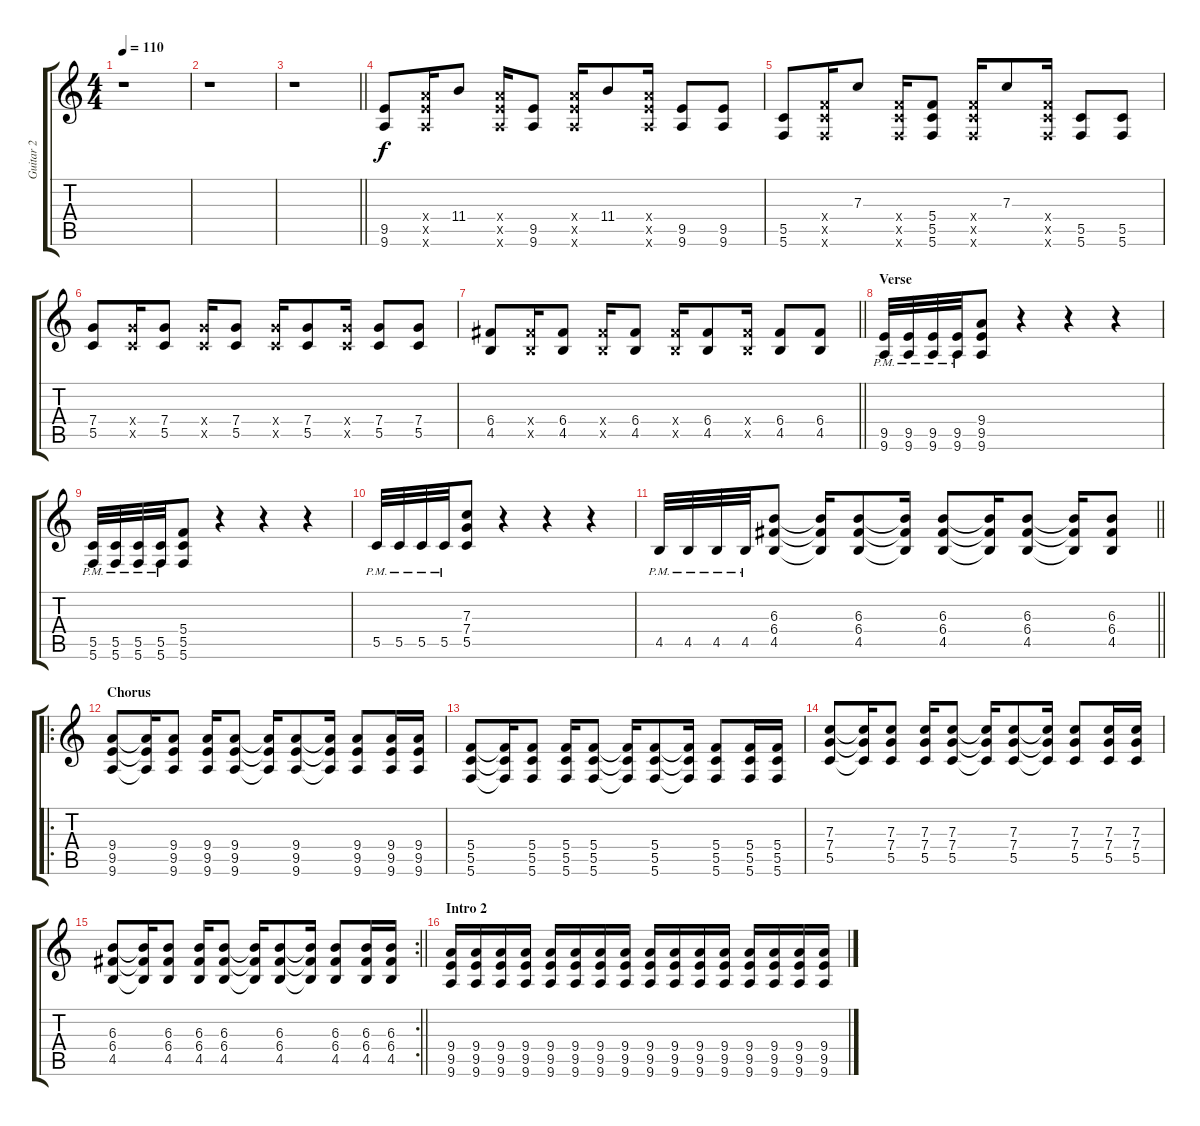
\track ("Guitar 2" "Guitar 2") {instrument distortionguitar}
\staff {score tabs}
\tuning (D4 A3 F3 C3 G2 C2) {hide}
\ts (4 4)
\tempo 110
\clef g2
\ks c
r.1{dy f} |
r.1 |
\barLineRight lightlight
r.1 |
(9.5 9.6).8{balance 11} (9.4{x} 9.5{x} 9.6{x}).16 11.4.8 (9.4{x} 9.5{x} 9.6{x}).16 (9.5 9.6).8 (9.4{x} 9.5{x} 9.6{x}).16 11.4.8 (9.4{x} 9.5{x} 9.6{x}).16 (9.5 9.6).8 (9.5 9.6).8 |
(5.5 5.6).8 (5.4{x} 5.5{x} 5.6{x}).16 7.3.8 (5.4{x} 5.5{x} 5.6{x}).16 (5.4 5.5 5.6).8 (5.4{x} 5.5{x} 5.6{x}).16 7.3.8 (5.4{x} 5.5{x} 5.6{x}).16 (5.5 5.6).8 (5.5 5.6).8 |
(7.4 5.5).8 (7.4{x} 5.5{x}).16 (7.4 5.5).8 (7.4{x} 5.5{x}).16 (7.4 5.5).8 (7.4{x} 5.5{x}).16 (7.4 5.5).8 (7.4{x} 5.5{x}).16 (7.4 5.5).8 (7.4 5.5).8 |
\barLineRight lightlight
(6.4 4.5).8 (6.4{x} 4.5{x}).16 (6.4 4.5).8 (6.4{x} 4.5{x}).16 (6.4 4.5).8 (6.4{x} 4.5{x}).16 (6.4 4.5).8 (6.4{x} 4.5{x}).16 (6.4 4.5).8 (6.4 4.5).8 |
\section ("" "Verse")
(9.5{pm} 9.6{pm}).32{balance 16} (9.5{pm} 9.6{pm}).32 (9.5{pm} 9.6{pm}).32 (9.5{pm} 9.6{pm}).32 (9.4 9.5 9.6).8 r.4 r.4 r.4 |
(5.5{pm} 5.6{pm}).32 (5.5{pm} 5.6{pm}).32 (5.5{pm} 5.6{pm}).32 (5.5{pm} 5.6{pm}).32 (5.4 5.5 5.6).8 r.4 r.4 r.4 |
5.5{pm}.32 5.5{pm}.32 5.5{pm}.32 5.5{pm}.32 (7.3 7.4 5.5).8 r.4 r.4 r.4 |
\barLineRight lightlight
4.5{pm}.32 4.5{pm}.32 4.5{pm}.32 4.5{pm}.32 (6.3 6.4 4.5).8 (6.3{t} 6.4{t} 4.5{t}).16 (6.3 6.4 4.5).8 (6.3{t} 6.4{t} 4.5{t}).16 (6.3 6.4 4.5).8 (6.3{t} 6.4{t} 4.5{t}).16 (6.3 6.4 4.5).8 (6.3{t} 6.4{t} 4.5{t}).16 (6.3 6.4 4.5).8 |
\ro
\section ("" "Chorus")
(9.4 9.5 9.6).8 (9.4{t} 9.5{t} 9.6{t}).16 (9.4 9.5 9.6).8 (9.4 9.5 9.6).16 (9.4 9.5 9.6).8 (9.4{t} 9.5{t} 9.6{t}).16 (9.4 9.5 9.6).8 (9.4{t} 9.5{t} 9.6{t}).16 (9.4 9.5 9.6).8 (9.4 9.5 9.6).16 (9.4 9.5 9.6).16 |
(5.4 5.5 5.6).8 (5.4{t} 5.5{t} 5.6{t}).16 (5.4 5.5 5.6).8 (5.4 5.5 5.6).16 (5.4 5.5 5.6).8 (5.4{t} 5.5{t} 5.6{t}).16 (5.4 5.5 5.6).8 (5.4{t} 5.5{t} 5.6{t}).16 (5.4 5.5 5.6).8 (5.4 5.5 5.6).16 (5.4 5.5 5.6).16 |
(7.3 7.4 5.5).8 (7.3{t} 7.4{t} 5.5{t}).16 (7.3 7.4 5.5).8 (7.3 7.4 5.5).16 (7.3 7.4 5.5).8 (7.3{t} 7.4{t} 5.5{t}).16 (7.3 7.4 5.5).8 (7.3{t} 7.4{t} 5.5{t}).16 (7.3 7.4 5.5).8 (7.3 7.4 5.5).16 (7.3 7.4 5.5).16 |
\rc 2
\barLineRight lightlight
(6.3 6.4 4.5).8 (6.3{t} 6.4{t} 4.5{t}).16 (6.3 6.4 4.5).8 (6.3 6.4 4.5).16 (6.3 6.4 4.5).8 (6.3{t} 6.4{t} 4.5{t}).16 (6.3 6.4 4.5).8 (6.3{t} 6.4{t} 4.5{t}).16 (6.3 6.4 4.5).8 (6.3 6.4 4.5).16 (6.3 6.4 4.5).16 |
\section ("" "Intro 2")
(9.4 9.5 9.6).16{balance 8} (9.4 9.5 9.6).16 (9.4 9.5 9.6).16 (9.4 9.5 9.6).16 (9.4 9.5 9.6).16 (9.4 9.5 9.6).16 (9.4 9.5 9.6).16 (9.4 9.5 9.6).16 (9.4 9.5 9.6).16 (9.4 9.5 9.6).16 (9.4 9.5 9.6).16 (9.4 9.5 9.6).16 (9.4 9.5 9.6).16 (9.4 9.5 9.6).16 (9.4 9.5 9.6).16 (9.4 9.5 9.6).16
